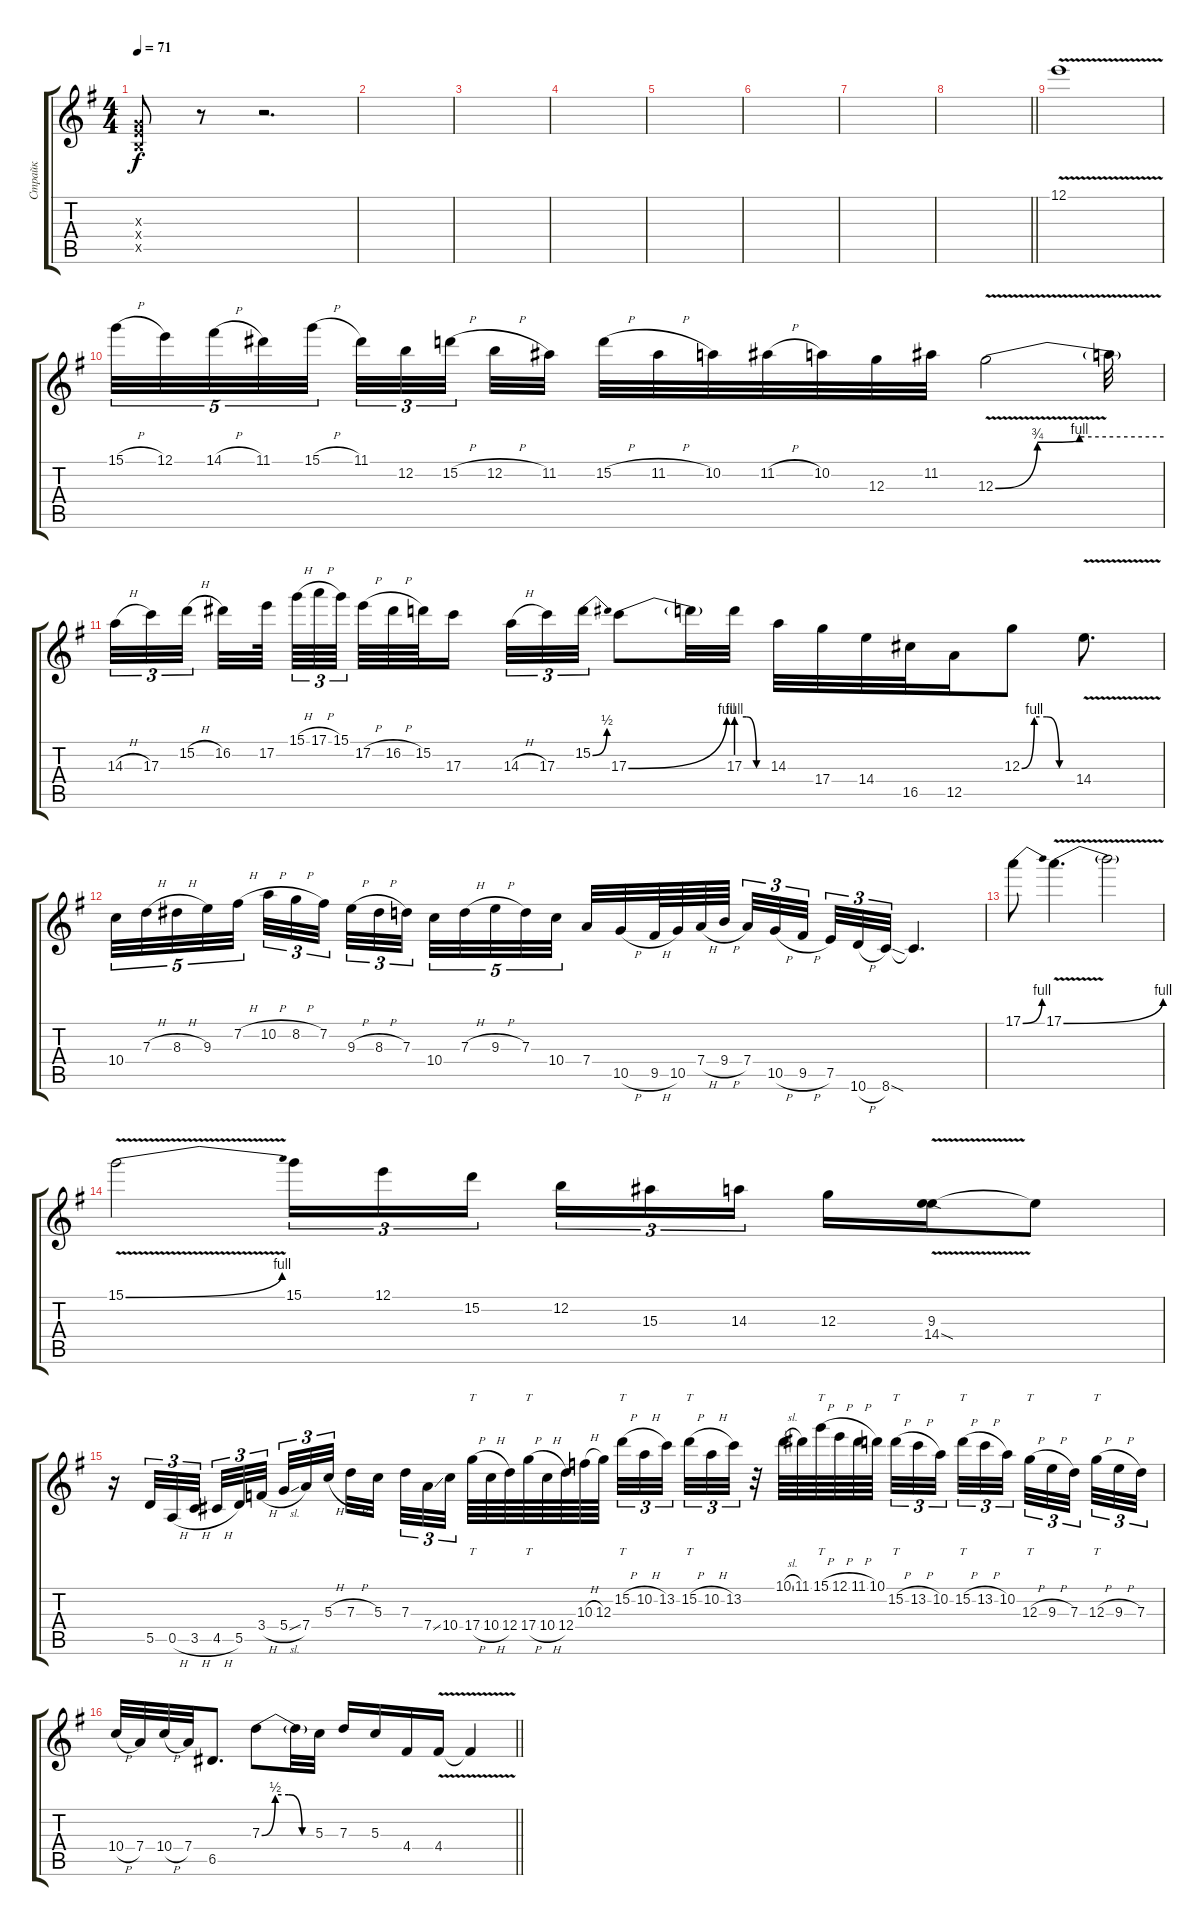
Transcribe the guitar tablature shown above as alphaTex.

\track ("Страйк" "Страйк") {instrument distortionguitar}
\staff {score tabs}
\tuning (E4 B3 G3 D3 A2 E2) {hide}
\ts (4 4)
\tempo 71
\clef g2
\ks eminor
(0.3{x} 2.4{x} 2.5{x}).8{dy f} r.8 r.2{d} |
|
|
|
|
|
|
\barLineRight lightlight
|
12.1{v}.1 |
15.1{h}.32{tu (5 4)} 12.1.32{tu (5 4)} 14.1{h}.32{tu (5 4)} 11.1.32{tu (5 4)} 15.1{h}.32{tu (5 4) beam splitsecondary} 11.1.32{tu (3 2)} 12.2.32{tu (3 2)} 15.2{h}.32{tu (3 2) beam splitsecondary} 12.2{h}.32 11.2.32 15.2{h}.32 11.2{h}.32 10.2.32 11.2{h}.32 10.2.32 12.3.32 11.2.32 12.3{be (custom 0 0 15 3 30 4 60 4) v}.2 12.3{t}.32 |
14.3{h}.32{tu (3 2)} 17.3.32{tu (3 2)} 15.2{h}.32{tu (3 2) beam splitsecondary} 16.2.32 17.2.64{beam splitsecondary} 15.1{h}.64{tu (3 2)} 17.1{h}.64{tu (3 2)} 15.1.64{tu (3 2) beam splitsecondary} 17.2{h}.64 16.2{h}.64 15.2.64 17.3.16 14.3{h}.32{tu (3 2)} 17.3.32{tu (3 2)} 15.2{be (bend 0 0 60 2)}.32{tu (3 2)} 17.3{be (bend 0 0 60 4)}.8 17.3{t}.32 17.3{be (custom 0 4 20 4 40 0 60 0)}.32 14.3.32 17.4.32 14.4.32 16.5.32 12.5.16 12.3{be (custom 0 0 15 4 30 4 45 0 60 0)}.8 14.4{v}.8{d} |
10.4.32{tu (5 4)} 7.3{h}.32{tu (5 4)} 8.3{h}.32{tu (5 4)} 9.3.32{tu (5 4)} 7.2{h}.32{tu (5 4) beam splitsecondary} 10.2{h}.32{tu (3 2)} 8.2{h}.32{tu (3 2)} 7.2.32{tu (3 2) beam splitsecondary} 9.3{h}.32{tu (3 2)} 8.3{h}.32{tu (3 2)} 7.3.32{tu (3 2)} 10.4.32{tu (5 4)} 7.3{h}.32{tu (5 4)} 9.3{h}.32{tu (5 4)} 7.3.32{tu (5 4)} 10.4.32{tu (5 4) beam splitsecondary} 7.4.32 10.5{h}.32 9.5{h}.64 10.5.64 7.4{h}.64 9.4{h}.64 7.4.32{tu (3 2)} 10.5{h}.32{tu (3 2)} 9.5{h}.32{tu (3 2) beam splitsecondary} 7.5.32{tu (3 2)} 10.6{h}.32{tu (3 2)} 8.6{sod}.32{tu (3 2)} 8.6{t}.4{d} |
17.1{be (bend 0 0 60 4)}.8 17.1{be (bend 0 0 60 4) v}.4{d} 17.1{t}.2 |
15.1{be (bend 0 0 60 4) v}.2 15.1.16{tu (3 2)} 12.1.16{tu (3 2)} 15.2.16{tu (3 2) beam splitsecondary} 12.2.16{tu (3 2)} 15.3.16{tu (3 2)} 14.3.16{tu (3 2)} 12.3.16 (9.3{v} 14.4{sod}).16 14.4{t}.8 |
r.16 5.5.32{tu (3 2)} 0.5{h}.32{tu (3 2)} 3.5{h}.32{tu (3 2) beam splitsecondary} 4.5{h}.32{tu (3 2)} 5.5.32{tu (3 2)} 3.4{h}.32{tu (3 2) beam splitsecondary} 5.4{sl}.32{tu (3 2)} 7.4.32{tu (3 2)} 5.3{h}.32{tu (3 2)} 7.3{h}.32 5.3.32{beam splitsecondary} 7.3.32{tu (3 2)} 7.4{ss}.32{tu (3 2)} 10.4.32{tu (3 2) beam splitsecondary} 17.4{h}.64{tt} 10.4{h}.64 12.4.64 17.4{h}.64{tt} 10.4{h}.64 12.4.64 10.3{h}.64 12.3.64 15.2{h}.32{tt tu (3 2)} 10.2{h}.32{tu (3 2)} 13.2.32{tu (3 2) beam splitsecondary} 15.2{h}.32{tt tu (3 2)} 10.2{h}.32{tu (3 2)} 13.2.32{tu (3 2)} r.32 10.1{sl}.64 11.1.64 15.1{h}.64{tt} 12.1{h}.64 11.1{h}.64 10.1.64 15.2{h}.32{tt tu (3 2)} 13.2{h}.32{tu (3 2)} 10.2.32{tu (3 2) beam splitsecondary} 15.2{h}.32{tt tu (3 2)} 13.2{h}.32{tu (3 2)} 10.2.32{tu (3 2) beam splitsecondary} 12.3{h}.32{tt tu (3 2)} 9.3{h}.32{tu (3 2)} 7.3.32{tu (3 2) beam splitsecondary} 12.3{h}.32{tt tu (3 2)} 9.3{h}.32{tu (3 2)} 7.3.32{tu (3 2)} |
\barLineRight lightlight
10.4{h}.32 7.4.32 10.4{h}.32 7.4.32 6.5.8{d} 7.3{be (custom 0 0 15 2 30 2 45 0 60 0)}.8 7.3{t}.32 5.3.32 7.3.16 5.3.16 4.4.16 4.4{v}.16 4.4{t}.4
